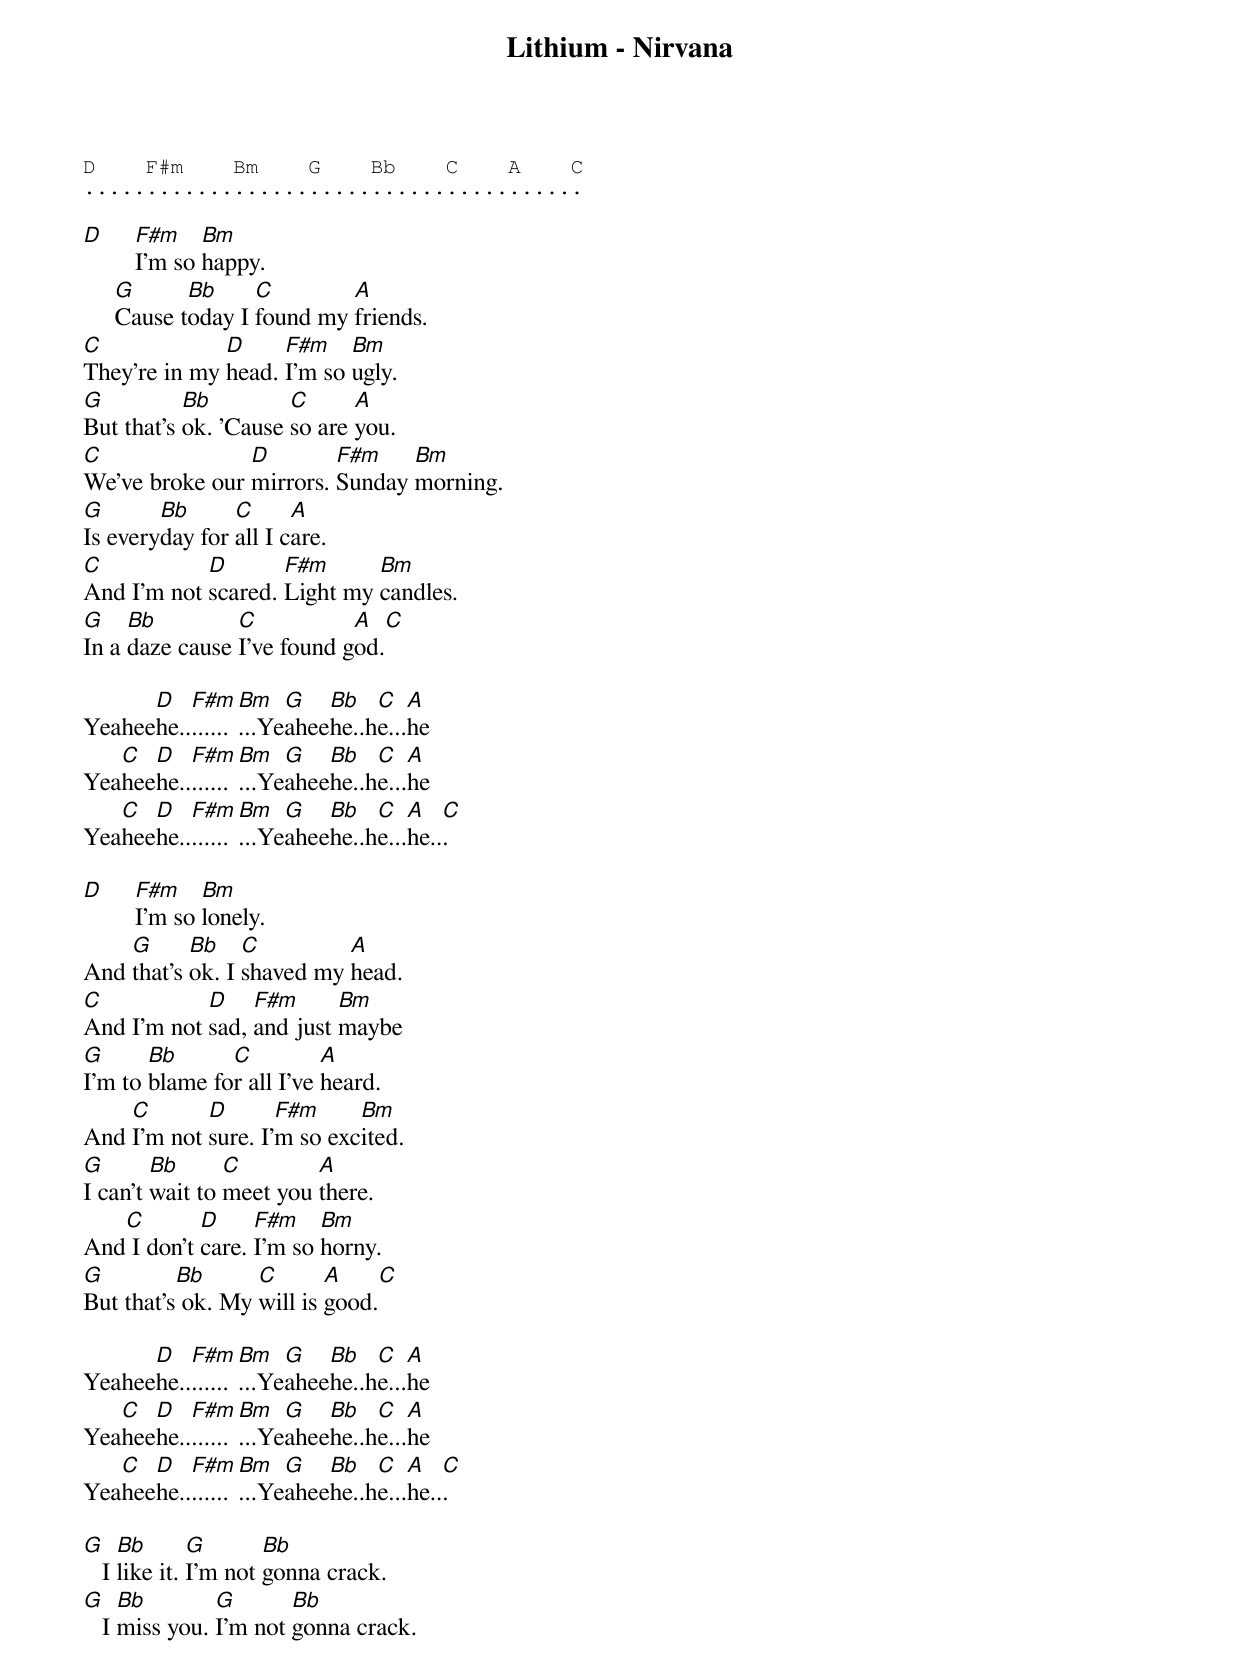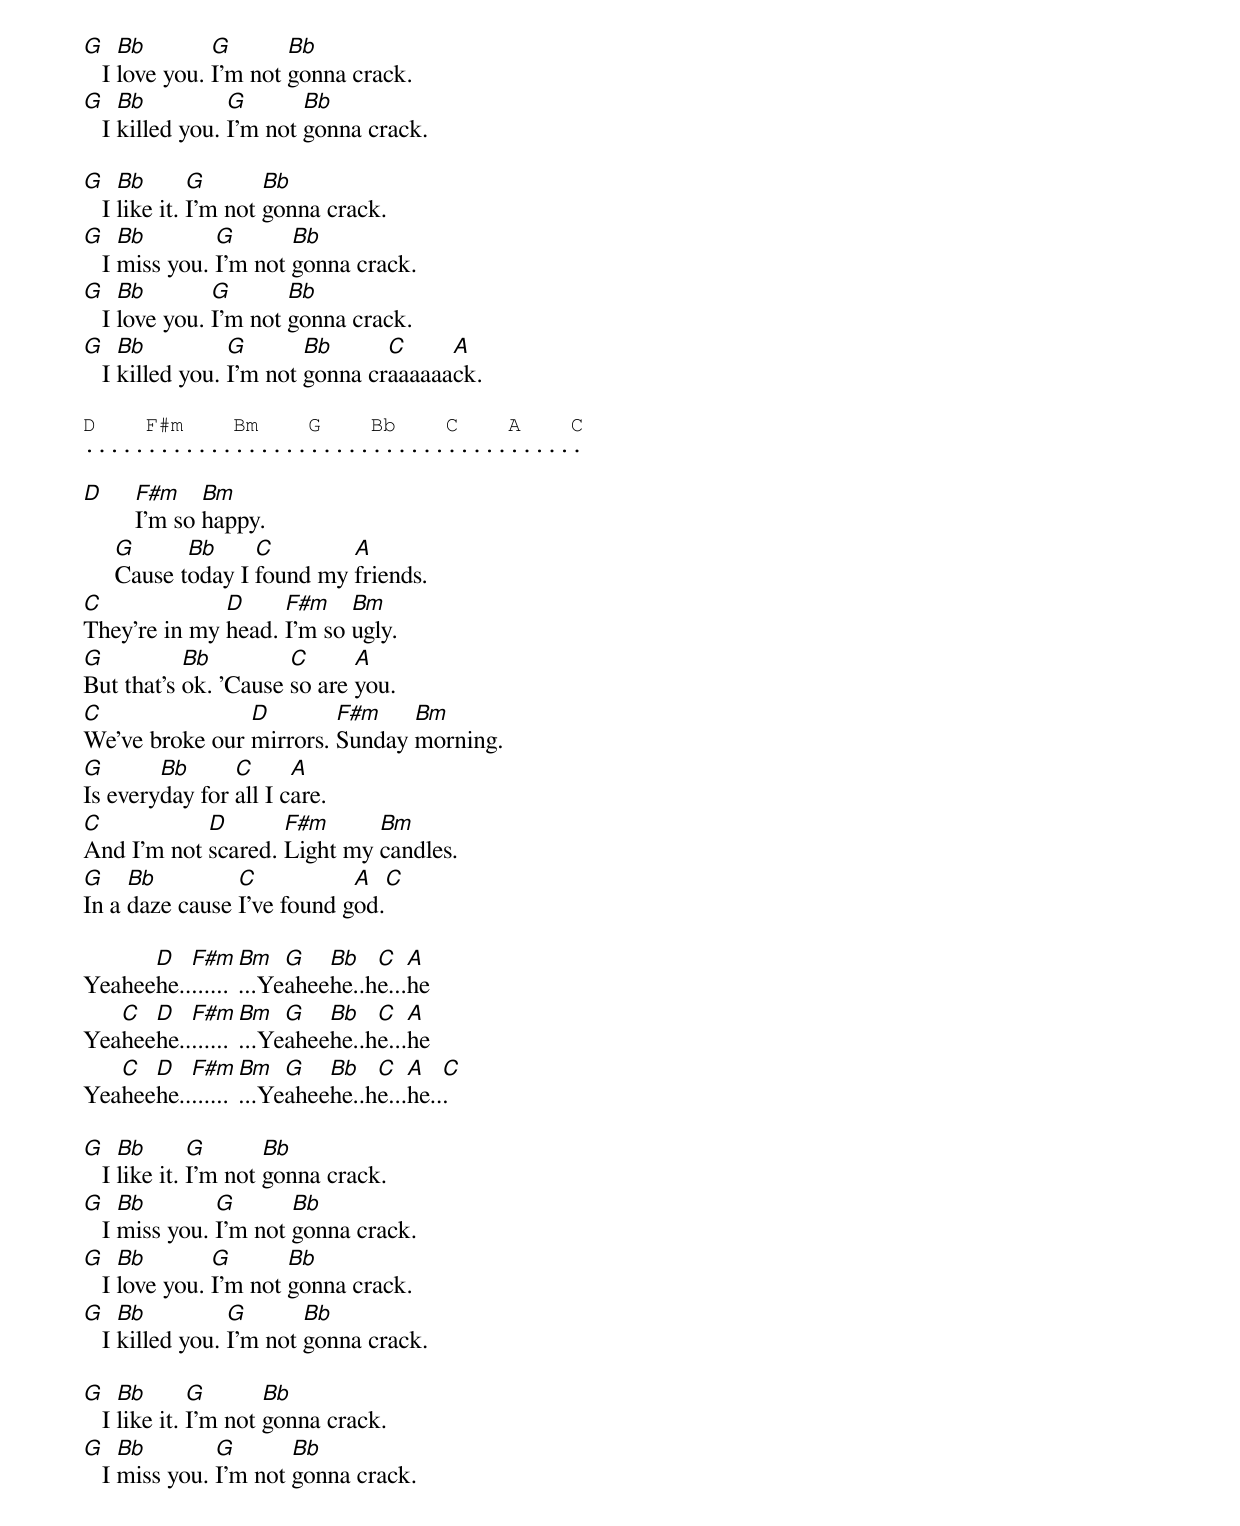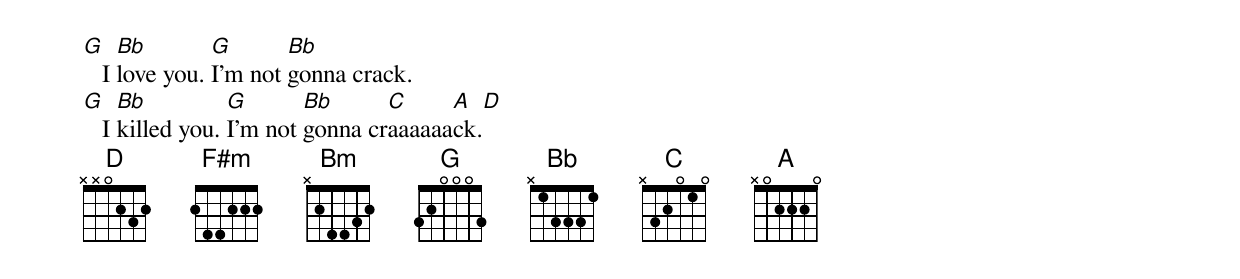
Lithium - Nirvana

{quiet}
D    F#m    Bm    G    Bb    C    A    C
........................................

D    F#m    Bm
     I'm so happy.
     G      Bb     C        A
     Cause today I found my friends.
C             D     F#m    Bm
They're in my head. I'm so ugly.
G          Bb         C      A
But that's ok. 'Cause so are you.
C               D        F#m    Bm
We've broke our mirrors. Sunday morning.
G       Bb      C      A
Is everyday for all I care.
C           D       F#m      Bm
And I'm not scared. Light my candles.
G    Bb         C           A       C
In a daze cause I've found god.

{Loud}
      D   F#m   Bm   G   Bb   C   A
Yeaheehe...........Yeaheehe..he...he
   C  D   F#m   Bm   G   Bb   C   A
Yeaheehe...........Yeaheehe..he...he
   C  D   F#m   Bm   G   Bb   C   A   C
Yeaheehe...........Yeaheehe..he...he...

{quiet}
D    F#m    Bm
     I'm so lonely.
    G      Bb    C         A
And that's ok. I shaved my head.
C           D    F#m      Bm
And I'm not sad, and just maybe
G      Bb      C          A
I'm to blame for all I've heard.
    C       D       F#m     Bm
And I'm not sure. I'm so excited.
G       Bb      C        A
I can't wait to meet you there.
   C        D     F#m    Bm
And I don't care. I'm so horny.
G         Bb      C       A       C
But that's ok. My will is good.

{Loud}
      D   F#m   Bm   G   Bb   C   A
Yeaheehe...........Yeaheehe..he...he
   C  D   F#m   Bm   G   Bb   C   A
Yeaheehe...........Yeaheehe..he...he
   C  D   F#m   Bm   G   Bb   C   A   C
Yeaheehe...........Yeaheehe..he...he...

G    Bb       G       Bb
   I like it. I'm not gonna crack.
G    Bb        G       Bb
   I miss you. I'm not gonna crack.
G    Bb        G       Bb
   I love you. I'm not gonna crack.
G    Bb          G       Bb
   I killed you. I'm not gonna crack.

G    Bb       G       Bb
   I like it. I'm not gonna crack.
G    Bb        G       Bb
   I miss you. I'm not gonna crack.
G    Bb        G       Bb
   I love you. I'm not gonna crack.
G    Bb          G       Bb      C     A
   I killed you. I'm not gonna craaaaaack.

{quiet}
D    F#m    Bm    G    Bb    C    A    C
........................................

D    F#m    Bm
     I'm so happy.
     G      Bb     C        A
     Cause today I found my friends.
C             D     F#m    Bm
They're in my head. I'm so ugly.
G          Bb         C      A
But that's ok. 'Cause so are you.
C               D        F#m    Bm
We've broke our mirrors. Sunday morning.
G       Bb      C      A
Is everyday for all I care.
C           D       F#m      Bm
And I'm not scared. Light my candles.
G    Bb         C           A       C
In a daze cause I've found god.

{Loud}
      D   F#m   Bm   G   Bb   C   A
Yeaheehe...........Yeaheehe..he...he
   C  D   F#m   Bm   G   Bb   C   A
Yeaheehe...........Yeaheehe..he...he
   C  D   F#m   Bm   G   Bb   C   A   C
Yeaheehe...........Yeaheehe..he...he...

G    Bb       G       Bb
   I like it. I'm not gonna crack.
G    Bb        G       Bb
   I miss you. I'm not gonna crack.
G    Bb        G       Bb
   I love you. I'm not gonna crack.
G    Bb          G       Bb
   I killed you. I'm not gonna crack.

G    Bb       G       Bb
   I like it. I'm not gonna crack.
G    Bb        G       Bb
   I miss you. I'm not gonna crack.
G    Bb        G       Bb
   I love you. I'm not gonna crack.
G    Bb          G       Bb      C     A   D
   I killed you. I'm not gonna craaaaaack.
